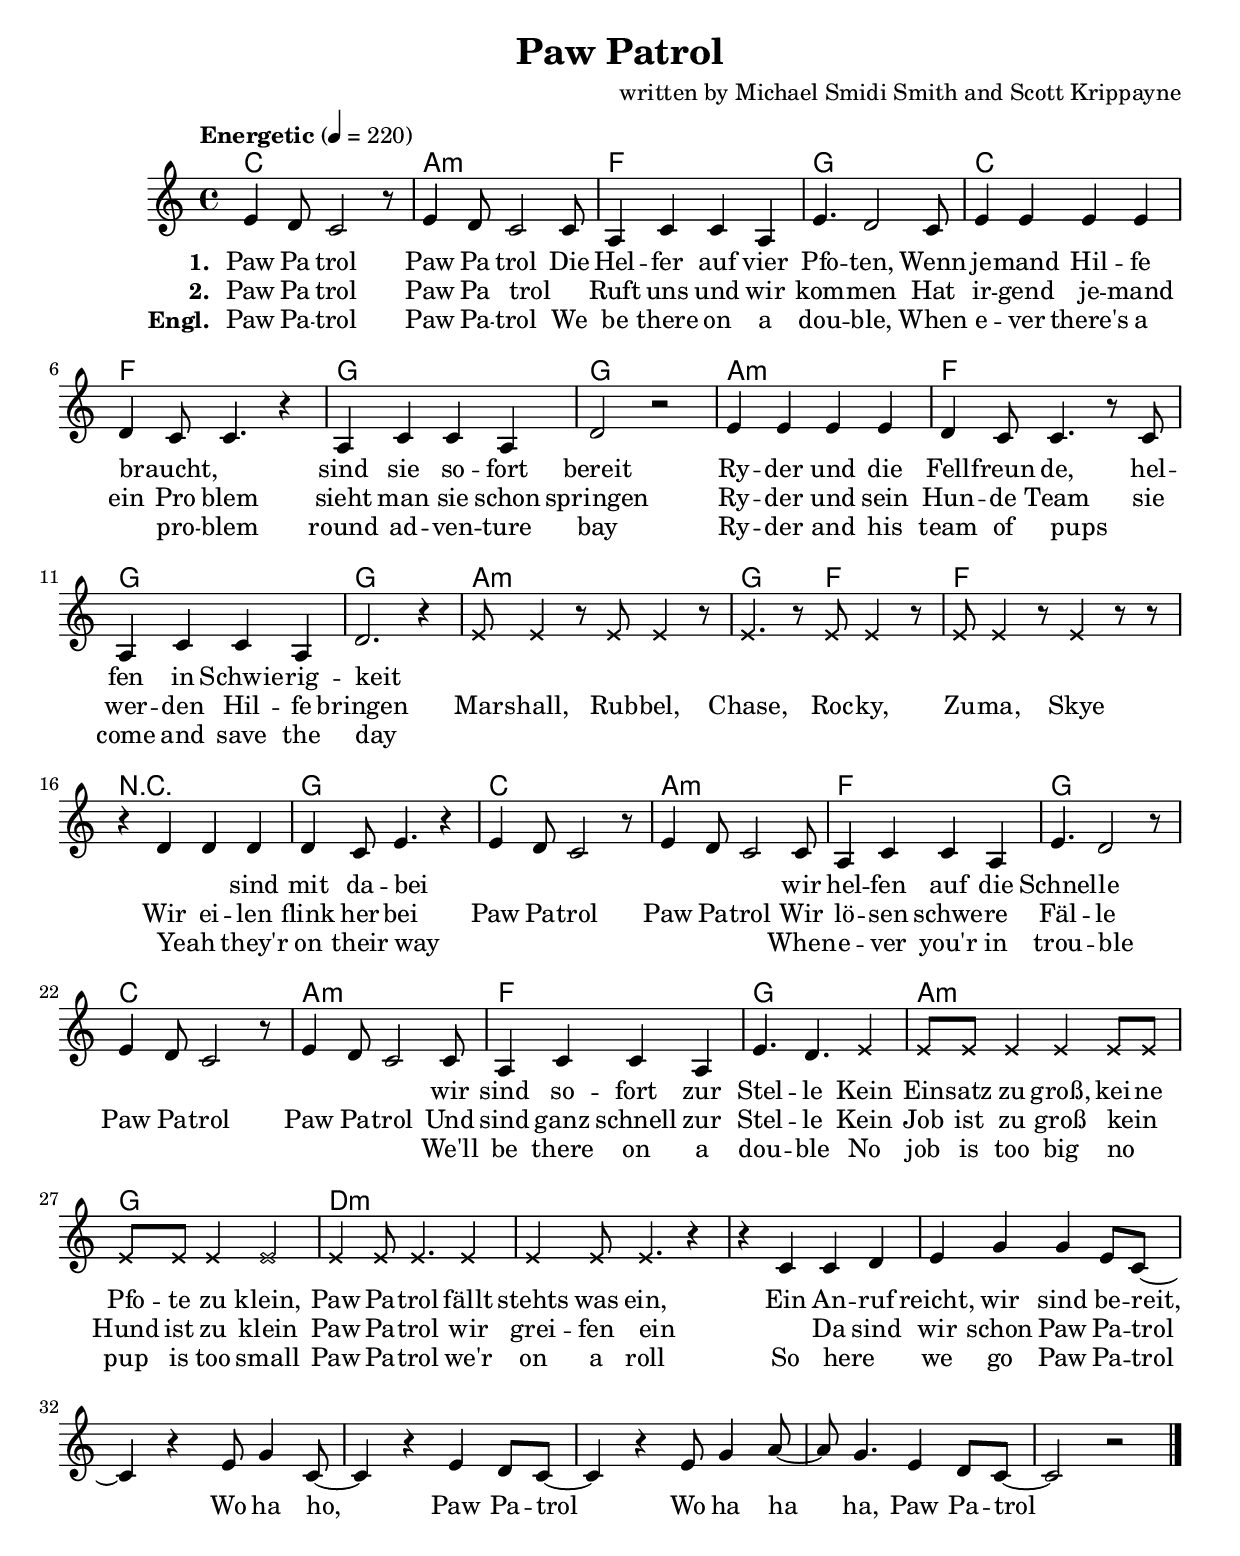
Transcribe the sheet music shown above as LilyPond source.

\language "deutsch"
% LilyBin
\header {
  title = \markup { "Paw Patrol" }
  composer = "written by Michael Smidi Smith and Scott Krippayne"
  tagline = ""
}
\language "german"
\include "predefined-guitar-fretboards.ly"
\version "2.18.2"
\language "german"


textEng = \lyricmode {
  \set stanza = "Engl. "
    Paw4 Pa4 -- trol2
  Paw4 Pa4 -- trol2
  We be there on a dou4 -- ble,
  
  When e4 -- ver there's a _ pro4 -- blem
  round ad4 -- ven4 -- ture bay
  Ry4 -- der and his team of pups
  
  _ come and save the day
  
  _ _ _ _ _ _ _ _ _ _  
  Yeah _ they'r on their way
  _ _ _ _ _ _ 
  When4 -- e4 -- ver you'r in trou4 -- ble
  _ _ _ _ _ _
  We'll be there on a dou4 -- ble
  
  No job is too big no _ pup is too small
  Paw Pa8 -- trol we'r on a roll
  
  So here _ we go Paw Pa8 -- trol
}

textI = \lyricmode {
  \set stanza = "1. "
  Paw4 Pa4trol2
  Paw4 Pa4trol2

  Die8 Hel4 -- fer auf vier Pfo4 -- ten,
  Wenn4 je4 -- mand Hil4 -- fe braucht, _ _
  sind sie so4 -- fort bereit

  Ry4 -- der und die Fell4 -- freun8de,
  hel4 -- fen in Schwie4 -- rig4 -- keit

  _ _ _ _ _ _ _ _ _ _
  _ _ sind mit da4 -- bei

  _ _ _
  _ _ _

  wir hel4 -- fen auf die Schnel4 -- le

  _ _ _
  _ _ _

  wir sind so4 -- fort zur Stel4 -- le

  Kein Ein8 -- satz zu groß,
  kei8 -- ne Pfo8 -- te zu klein,

  Paw4 Pa8 -- trol fällt stehts was ein,
  Ein An4 -- ruf reicht, wir sind be8 -- reit,
  _ _ _ _ _ _
  _ _ _ _ _ _ _
}
text = \lyricmode {
  \set stanza = "2. "
  Paw4 Pa4trol2
  Paw4 Pa4trol2

  _8 Ruft4 uns4 und4 wir4 kom4. -- men2

  Hat8 ir4 -- gend4je4 -- mand4 ein4 Pro8 blem2.
  sieht4 man4 sie4 schon4 springen2
  Ry4 -- der und sein Hun4 -- de Team
  sie wer4 -- den Hil4 -- fe bringen
  Mar8 -- shall, Rub8 -- bel, Chase, Roc8 -- ky, Zu8 -- ma, Skye
  Wir ei4 -- len flink her4 -- bei
  Paw Pa8 -- trol
  Paw Pa8 -- trol
  Wir lö4 -- sen schwe4 -- re Fäl4 -- le
  Paw Pa8 -- trol
  Paw Pa8 -- trol
  Und sind ganz schnell zur Stel4 -- le
  Kein Job ist zu groß kein _ Hund ist zu klein
  Paw Pa4 -- trol wir grei4 -- fen ein
  _ Da sind wir schon
  Paw Pa8 -- trol
  Wo8ha4ho, Paw Pa8 -- trol
  Wo8ha8ha8ha, Paw Pa8 -- trol
}


\language "german"
\version "2.18.2"

harmonies = \chordmode {
  c1 a1:m f g
  c1 f  g g
  a1:m f g g
  a1:m g2 f2 f1
  r1 g1
  c1 a1:m f g
  c1 a1:m f g
  a:m g d:m
}

rh = \relative c' {
	\accidentalStyle Score.piano
	\tempo "Energetic" 4 = 220

  % Paw Patrol
  e4 d8 c2 r8
  % Paw Patrol
  e4 d8 c2

  c8
  % Die Helfer auf 4 Pfoten
  a4 c c a
  e'4. d2 c8

  e4 e e e
  d c8 c4. r4
  a4 c c a
  d2 r2

  e4 e e e
  d c8 c4. r8 c8
  a4 c c a
  d2. r4

  \override NoteHead.style = #'cross
  e8 e4 r8
  e8 e4 r8
  e4. r8
  e8 e4 r8
  e8 e4 r8
  e4 r8 r8
  \revert NoteHead.style

  r4 d4 d d
  d4 c8 e4. r4

  % Paw Patrol
  e4 d8 c2 r8
  % Paw Patrol
  e4 d8 c2 c8

  a4 c c a
  e'4. d2 r8

  % Pa Patrol
  e4 d8 c2 r8
  e4 d8 c2 c8

  a4 c c a
  e'4. d4.

  \override NoteHead.style = #'cross
  % kein einsatz zu
  e4 e8 e8 e4
  % gross keine Pfote
  e4 e8 e8 e8 e8
  % zu klein
  e4 e2

  % Paw Patrol
  e4 e8 e4. e4
  e4 e8 e4. r4
  \revert NoteHead.style

  %  ein anruf
  r4 c4 c4 d4
  % reicht wir sind bereit
  e4 g4 g4 e8 c8~ c4
  %     wohaho
  r4 e8 g4 c,8~
  %     wohoho

  c4 r4 e4 d8 c8~
  c4 r4 e8 g4 a8~
  %-ho
  a8 g4. e4 d8 c8~
  c2 r2

  \bar "|."
}



\score{
  <<
    %\new FretBoards {
    %\harmonies
    %}
    \new ChordNames {
      \semiGermanChords
      \harmonies
    }
    \new Voice = "RH" {
      \rh
    }
    \new Lyrics \lyricsto "RH" \textI
    \new Lyrics \lyricsto "RH" \text
    \new Lyrics \lyricsto "RH" \textEng
  >>
  \layout{
    \context {
      \Voice
      \override VerticalAxisGroup.default-staff-staff-spacing.basic-distance = #30
      \override SpacingSpanner.base-shortest-duration = #(ly:make-moment 1/4)
    }
      \context {
      \Score
      \override SpacingSpanner.common-shortest-duration = #(ly:make-moment 1/16)
    }
  }
  \midi{
    \tempo 4 = 220
  }
}
\paper {
  system-system-spacing =
  #'((basic-distance . 20)
     (minimum-distance . 8)
     (padding . 1)
     (stretchability . 60))
}
